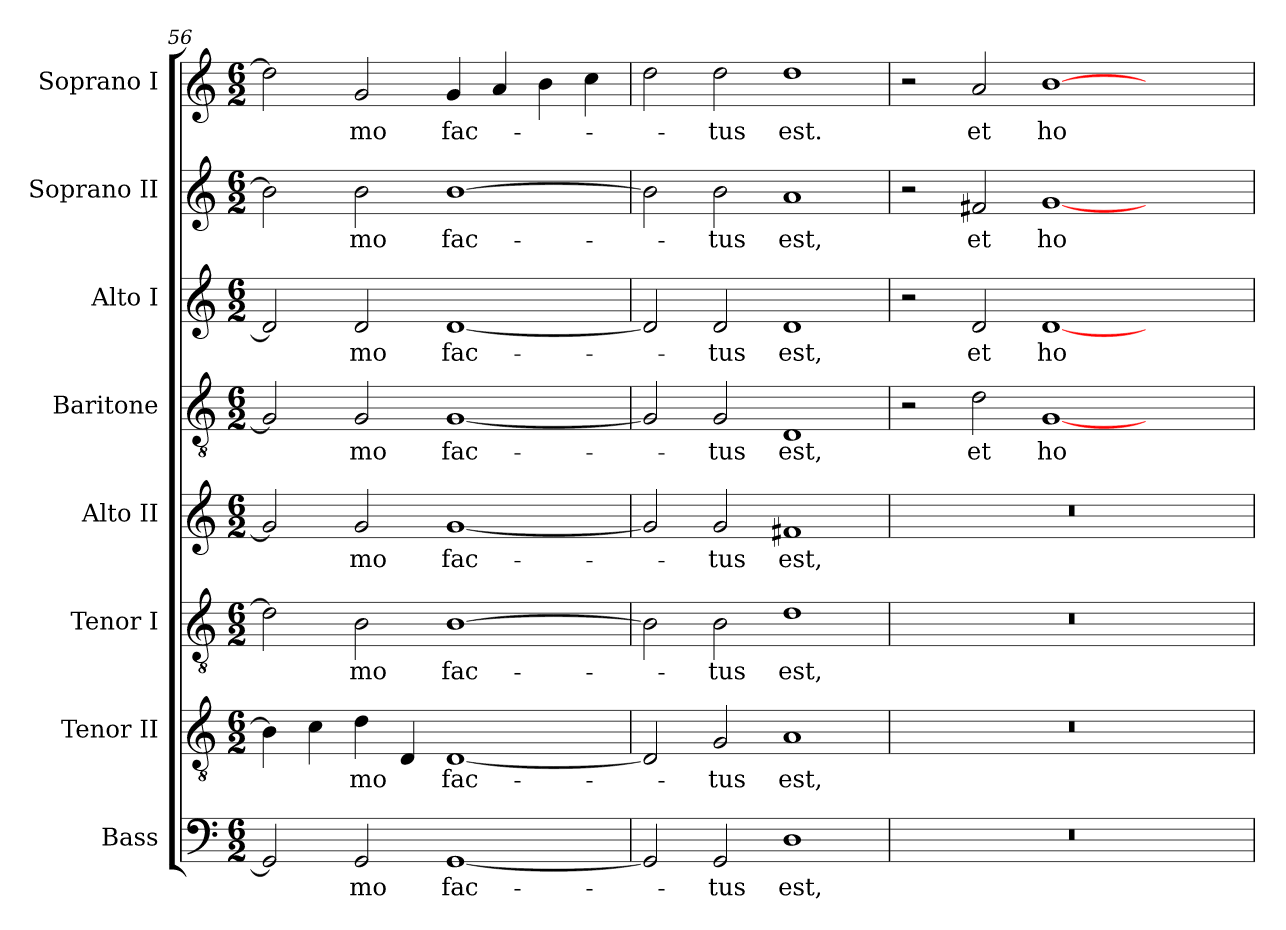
**kern	**text	**kern	**text	**kern	**text	**kern	**text	**kern	**text	**kern	**text	**kern	**text	**kern	**text
*part8	*part8	*part7	*part7	*part6	*part6	*part5	*part5	*part4	*part4	*part3	*part3	*part2	*part2	*part1	*part1
*staff8	*staff8	*staff7	*staff7	*staff6	*staff6	*staff5	*staff5	*staff4	*staff4	*staff3	*staff3	*staff2	*staff2	*staff1	*staff1
*I"Bass	*	*I"Tenor II	*	*I"Tenor I	*	*I"Alto II	*	*I"Baritone	*	*I"Alto I	*	*I"Soprano II	*	*I"Soprano I	*
!!LO:PB:g=z
*clefF4	*	*clefGv2	*	*clefGv2	*	*clefG2	*	*clefGv2	*	*clefG2	*	*clefG2	*	*clefG2	*
*ITrd7c12	*	*ITrd7c12	*	*ITrd7c12	*	*	*	*ITrd7c12	*	*	*	*	*	*	*
*k[]	*	*k[]	*	*k[]	*	*k[]	*	*k[]	*	*k[]	*	*k[]	*	*k[]	*
*C:	*	*C:	*	*C:	*	*C:	*	*C:	*	*C:	*	*C:	*	*C:	*
*M6/2	*	*M6/2	*	*M6/2	*	*M6/2	*	*M6/2	*	*M6/2	*	*M6/2	*	*M6/2	*
=56	=56	=56	=56	=56	=56	=56	=56	=56	=56	=56	=56	=56	=56	=56	=56
2GGGi/]	.	4BBi\]	.	2Di\]	.	2gi/]	.	2GGi/]	.	2di/]	.	2bi\]	.	2ddi\]	.
.	.	4Ci\	.	.	.	.	.	.	.	.	.	.	.	.	.
!	!LO:LY:b:color=#000000	!	!	!	!	!	!	!	!	!	!	!	!	!	!
!	!	!	!LO:LY:b:color=#000000	!	!	!	!	!	!	!	!	!	!	!	!
!	!	!	!	!	!LO:LY:b:color=#000000	!	!	!	!	!	!	!	!	!	!
!	!	!	!	!	!	!	!LO:LY:b:color=#000000	!	!	!	!	!	!	!	!
!	!	!	!	!	!	!	!	!	!LO:LY:b:color=#000000	!	!	!	!	!	!
!	!	!	!	!	!	!	!	!	!	!	!LO:LY:b:color=#000000	!	!	!	!
!	!	!	!	!	!	!	!	!	!	!	!	!	!LO:LY:b:color=#000000	!	!
!	!	!	!	!	!	!	!	!	!	!	!	!	!	!	!LO:LY:b:color=#000000
2GGGi/	-mo	4Di\	-mo	2BBi\	-mo	2gi/	-mo	2GGi/	-mo	2di/	-mo	2bi\	-mo	2gi/	-mo
.	.	4DDi/	.	.	.	.	.	.	.	.	.	.	.	.	.
!	!LO:LY:b:color=#000000	!	!	!	!	!	!	!	!	!	!	!	!	!	!
!	!	!	!LO:LY:b:color=#000000	!	!	!	!	!	!	!	!	!	!	!	!
!	!	!	!	!	!LO:LY:b:color=#000000	!	!	!	!	!	!	!	!	!	!
!	!	!	!	!	!	!	!LO:LY:b:color=#000000	!	!	!	!	!	!	!	!
!	!	!	!	!	!	!	!	!	!LO:LY:b:color=#000000	!	!	!	!	!	!
!	!	!	!	!	!	!	!	!	!	!	!LO:LY:b:color=#000000	!	!	!	!
!	!	!	!	!	!	!	!	!	!	!	!	!	!LO:LY:b:color=#000000	!	!
!	!	!	!	!	!	!	!	!	!	!	!	!	!	!	!LO:LY:b:color=#000000
[<1GGGi	fac-	[<1DDi	fac-	[>1BBi	fac-	[<1gi	fac-	[<1GGi	fac-	[<1di	fac-	[>1bi	fac-	4gi/	fac-
.	.	.	.	.	.	.	.	.	.	.	.	.	.	4ai/	.
.	.	.	.	.	.	.	.	.	.	.	.	.	.	4bi\	.
.	.	.	.	.	.	.	.	.	.	.	.	.	.	4cci\	.
=57	=57	=57	=57	=57	=57	=57	=57	=57	=57	=57	=57	=57	=57	=57	=57
2GGGi/]	.	2DDi/]	.	2BBi\]	.	2gi/]	.	2GGi/]	.	2di/]	.	2bi\]	.	2ddi\	.
!	!LO:LY:b:color=#000000	!	!	!	!	!	!	!	!	!	!	!	!	!	!
!	!	!	!LO:LY:b:color=#000000	!	!	!	!	!	!	!	!	!	!	!	!
!	!	!	!	!	!LO:LY:b:color=#000000	!	!	!	!	!	!	!	!	!	!
!	!	!	!	!	!	!	!LO:LY:b:color=#000000	!	!	!	!	!	!	!	!
!	!	!	!	!	!	!	!	!	!LO:LY:b:color=#000000	!	!	!	!	!	!
!	!	!	!	!	!	!	!	!	!	!	!LO:LY:b:color=#000000	!	!	!	!
!	!	!	!	!	!	!	!	!	!	!	!	!	!LO:LY:b:color=#000000	!	!
!	!	!	!	!	!	!	!	!	!	!	!	!	!	!	!LO:LY:b:color=#000000
2GGGi/	-tus	2GGi/	-tus	2BBi\	-tus	2gi/	-tus	2GGi/	-tus	2di/	-tus	2bi\	-tus	2ddi\	-tus
!	!LO:LY:b:color=#000000	!	!	!	!	!	!	!	!	!	!	!	!	!	!
!	!	!	!LO:LY:b:color=#000000	!	!	!	!	!	!	!	!	!	!	!	!
!	!	!	!	!	!LO:LY:b:color=#000000	!	!	!	!	!	!	!	!	!	!
!	!	!	!	!	!	!	!LO:LY:b:color=#000000	!	!	!	!	!	!	!	!
!	!	!	!	!	!	!	!	!	!LO:LY:b:color=#000000	!	!	!	!	!	!
!	!	!	!	!	!	!	!	!	!	!	!LO:LY:b:color=#000000	!	!	!	!
!	!	!	!	!	!	!	!	!	!	!	!	!	!LO:LY:b:color=#000000	!	!
!	!	!	!	!	!	!	!	!	!	!	!	!	!	!	!LO:LY:b:color=#000000
1DDi	est,	1AAi	est,	1Di	est,	1f#Xi	est,	1DDi	est,	1di	est,	1ai	est,	1ddi	est.
=58	=58	=58	=58	=58	=58	=58	=58	=58	=58	=58	=58	=58	=58	=58	=58
!LO:N:vis=1	!	!LO:N:vis=1	!	!LO:N:vis=1	!	!LO:N:vis=1	!	!	!	!	!	!	!	!	!
0.r	.	0.r	.	0.r	.	0.r	.	2r	.	2r	.	2r	.	2r	.
!	!	!	!	!	!	!	!	!	!LO:LY:b:color=#000000	!	!	!	!	!	!
!	!	!	!	!	!	!	!	!	!	!	!LO:LY:b:color=#000000	!	!	!	!
!	!	!	!	!	!	!	!	!	!	!	!	!	!LO:LY:b:color=#000000	!	!
!	!	!	!	!	!	!	!	!	!	!	!	!	!	!	!LO:LY:b:color=#000000
.	.	.	.	.	.	.	.	2Di\	et	2di/	et	2f#Xi/	et	2ai/	et
!	!	!	!	!	!	!	!	!	!LO:LY:b:color=#000000	!	!	!	!	!	!
!	!	!	!	!	!	!	!	!	!	!	!LO:LY:b:color=#000000	!	!	!	!
!	!	!	!	!	!	!	!	!	!	!	!	!	!LO:LY:b:color=#000000	!	!
!	!	!	!	!	!	!	!	!	!	!	!	!	!	!	!LO:LY:b:color=#000000
.	.	.	.	.	.	.	.	[<1GGi	ho-	[<1di	ho-	[<1gi	ho-	[>1bi	ho-
.	.	.	.	.	.	.	.	1ryy	.	1ryy	.	1ryy	.	1ryy	.
=	=	=	=	=	=	=	=	=	=	=	=	=	=	=	=
*-	*-	*-	*-	*-	*-	*-	*-	*-	*-	*-	*-	*-	*-	*-	*-
